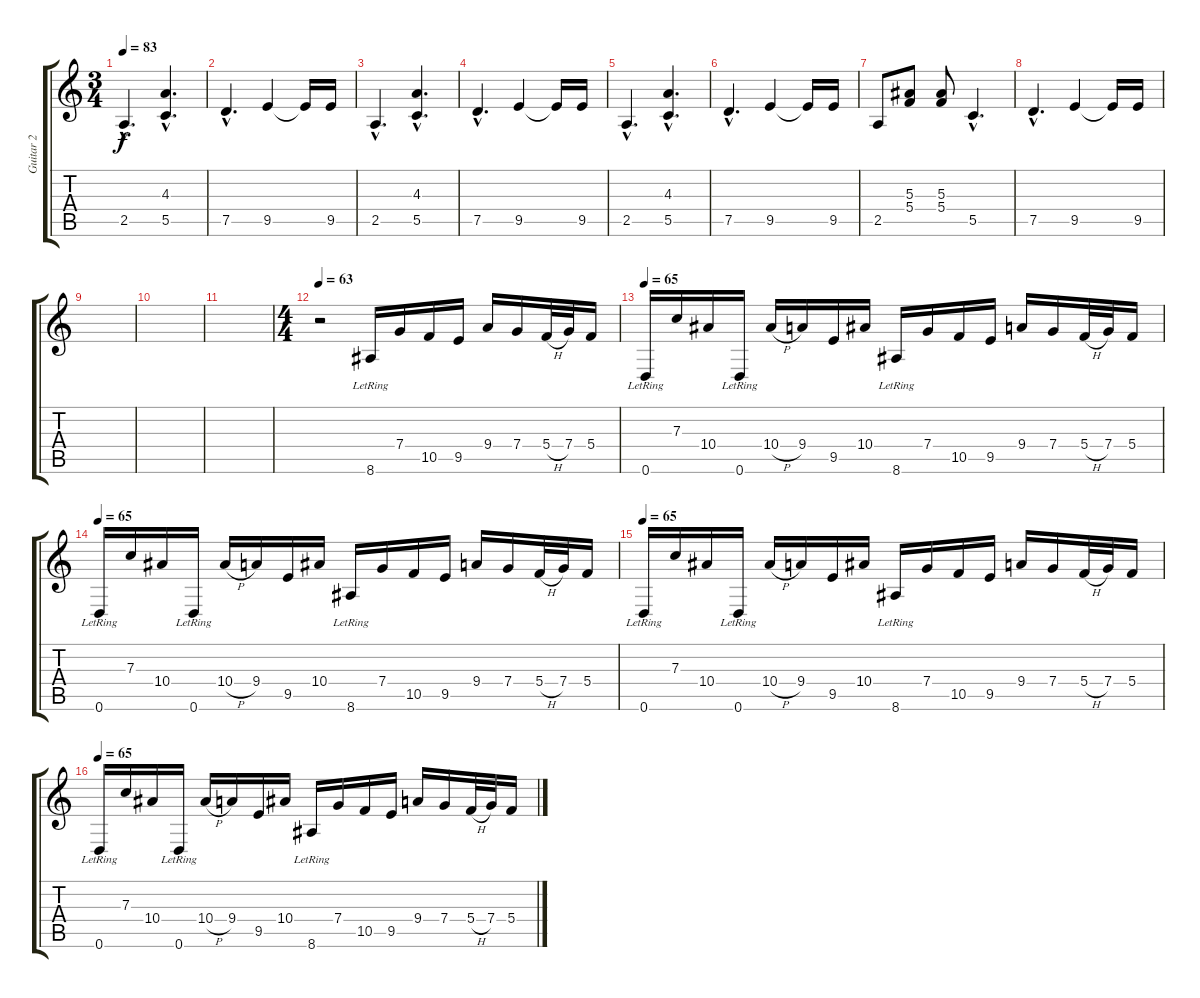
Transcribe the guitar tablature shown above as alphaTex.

\track ("Guitar 2" "Guitar 2") {instrument acousticguitarsteel}
\staff {score tabs}
\tuning (D4 A3 F3 C3 G2 D2) {hide}
\ts (3 4)
\tempo 83
\clef g2
\ks c
2.5{hac}.4{d dy f} (4.3{hac} 5.5{hac}).4{d} |
7.5{hac}.4{d} 9.5.4 9.5{t}.16 9.5.16 |
2.5{hac}.4{d} (4.3{hac} 5.5{hac}).4{d} |
7.5{hac}.4{d} 9.5.4 9.5{t}.16 9.5.16 |
2.5{hac}.4{d} (4.3{hac} 5.5{hac}).4{d} |
7.5{hac}.4{d} 9.5.4 9.5{t}.16 9.5.16 |
2.5.8 (5.3 5.4).8 (5.3 5.4).8 5.5{hac}.4{d} |
7.5{hac}.4{d} 9.5.4 9.5{t}.16 9.5.16 |
|
|
|
\ts (4 4)
\tempo 63
r.2 8.6{lr}.16 7.4.16 10.5.16 9.5.16 9.4.16 7.4.16 5.4{h}.32 7.4.32 5.4.16 |
\tempo 65
0.6{lr}.16 7.3.16 10.4.16 0.6{lr}.16 10.4{h}.16 9.4.16 9.5.16 10.4.16 8.6{lr}.16 7.4.16 10.5.16 9.5.16 9.4.16 7.4.16 5.4{h}.32 7.4.32 5.4.16 |
\tempo 65
0.6{lr}.16 7.3.16 10.4.16 0.6{lr}.16 10.4{h}.16 9.4.16 9.5.16 10.4.16 8.6{lr}.16 7.4.16 10.5.16 9.5.16 9.4.16 7.4.16 5.4{h}.32 7.4.32 5.4.16 |
\tempo 65
0.6{lr}.16 7.3.16 10.4.16 0.6{lr}.16 10.4{h}.16 9.4.16 9.5.16 10.4.16 8.6{lr}.16 7.4.16 10.5.16 9.5.16 9.4.16 7.4.16 5.4{h}.32 7.4.32 5.4.16 |
\tempo 65
0.6{lr}.16 7.3.16 10.4.16 0.6{lr}.16 10.4{h}.16 9.4.16 9.5.16 10.4.16 8.6{lr}.16 7.4.16 10.5.16 9.5.16 9.4.16 7.4.16 5.4{h}.32 7.4.32 5.4.16
